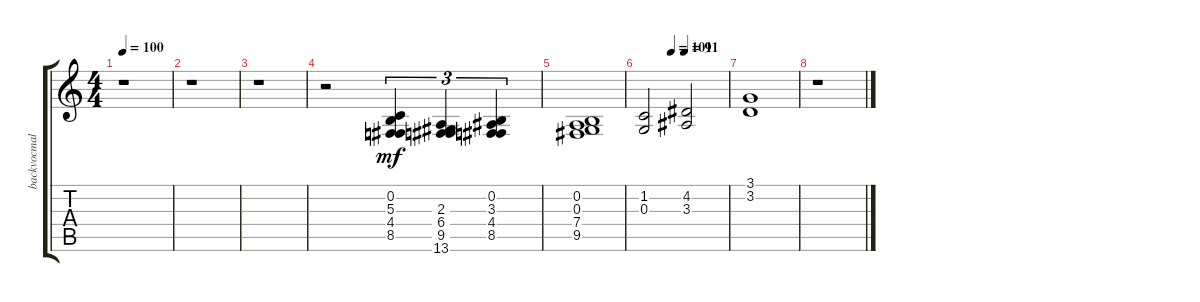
\track ("backvocmal" "backvocmal") {instrument voiceoohs}
\staff {score tabs}
\tuning (E4 B3 G3 D3 A2 E2) {hide}
\ts (4 4)
\tempo 100
\clef g2
\ks c
r.1{dy f} |
r.1 |
r.1 |
r.2 (0.2 5.3 4.4 8.5).4{tu (3 2) dy mf} (2.3 6.4 9.5 13.6).4{tu (3 2)} (0.2 3.3 4.4 8.5).4{tu (3 2)} |
(0.2 0.3 7.4 9.5).1 |
\tempo (101 0.3333333333333333)
\tempo (91 0.4895833333333333)
(1.2 0.3).2 (4.2 3.3).2 |
(3.1 3.2).1 |
r.1
